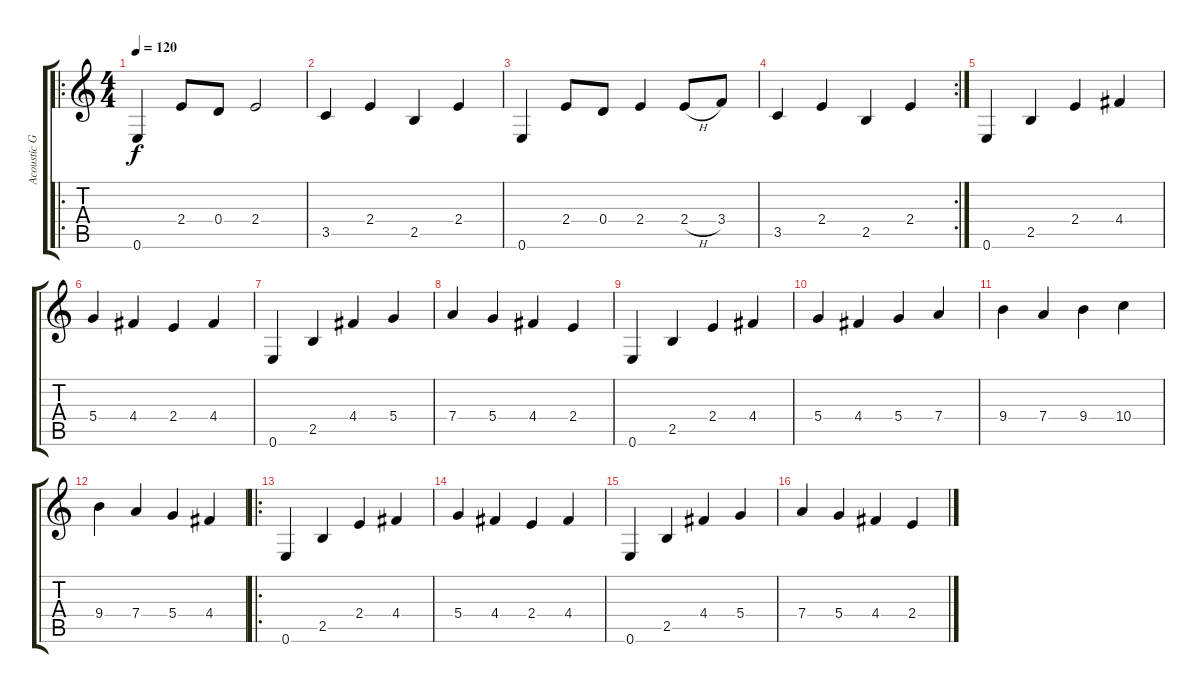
\track ("Acoustic Guitar II" "Acoustic G") {instrument acousticguitarnylon}
\staff {score tabs}
\tuning (E4 B3 G3 D3 A2 E2) {hide}
\ro
\ts (4 4)
\tempo 120
\clef g2
\ks c
0.6.4{dy f} 2.4.8 0.4.8 2.4.2 |
3.5.4 2.4.4 2.5.4 2.4.4 |
0.6.4 2.4.8 0.4.8 2.4.4 2.4{h}.8 3.4.8 |
\rc 2
3.5.4 2.4.4 2.5.4 2.4.4 |
0.6.4 2.5.4 2.4.4 4.4.4 |
5.4.4 4.4.4 2.4.4 4.4.4 |
0.6.4 2.5.4 4.4.4 5.4.4 |
7.4.4 5.4.4 4.4.4 2.4.4 |
0.6.4 2.5.4 2.4.4 4.4.4 |
5.4.4 4.4.4 5.4.4 7.4.4 |
9.4.4 7.4.4 9.4.4 10.4.4 |
9.4.4 7.4.4 5.4.4 4.4.4 |
\ro
0.6.4 2.5.4 2.4.4 4.4.4 |
5.4.4 4.4.4 2.4.4 4.4.4 |
0.6.4 2.5.4 4.4.4 5.4.4 |
7.4.4 5.4.4 4.4.4 2.4.4
